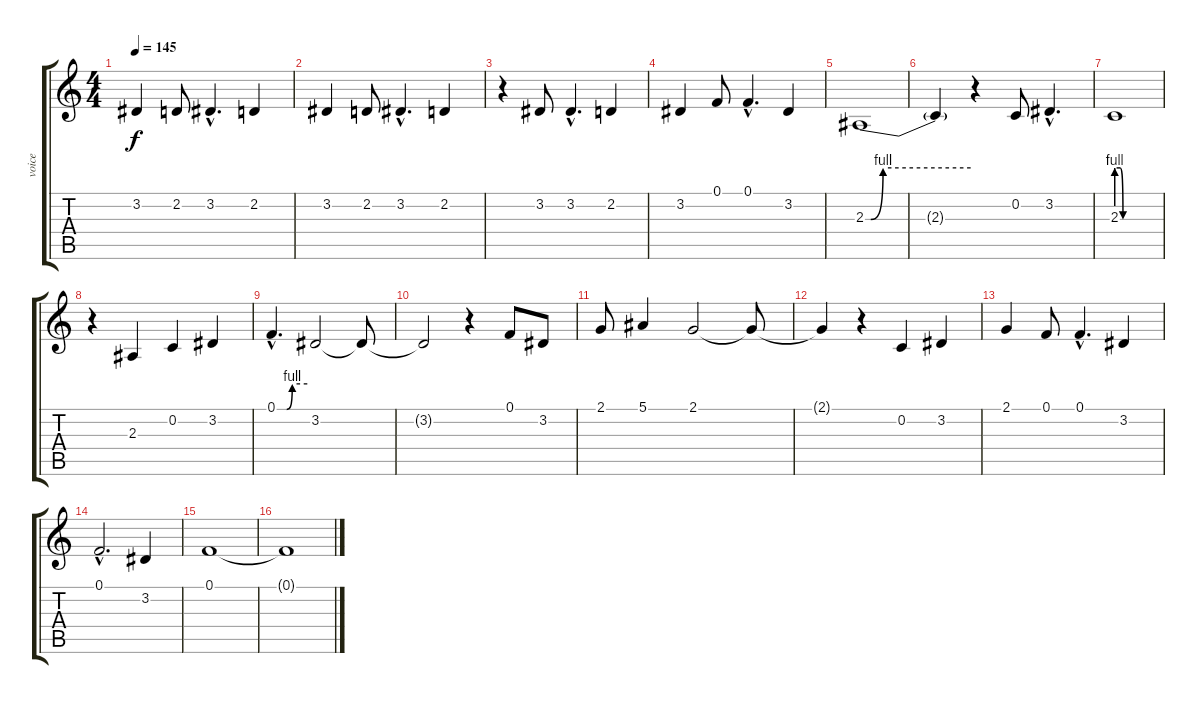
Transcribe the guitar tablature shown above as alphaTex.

\track ("voice" "voice") {instrument panflute}
\staff {score tabs}
\tuning (F4 C4 Ab3 Eb3 Bb2 F2) {hide}
\ts (4 4)
\tempo 145
\clef g2
\ks c
3.2.4{dy f} 2.2.8 3.2{hac}.4{d} 2.2.4 |
3.2.4 2.2.8 3.2{hac}.4{d} 2.2.4 |
r.4 3.2.8 3.2{hac}.4{d} 2.2.4 |
3.2.4 0.1.8 0.1{hac}.4{d} 3.2.4 |
2.3{be (custom 0 0 3 0 10 4 60 4)}.1 |
2.3{t}.4 r.4 0.2.8 3.2{hac}.4{d} |
2.3{be (custom 0 4 5 4 9 0 40 0 60 0)}.1 |
r.4 2.3.4 0.2.4 3.2.4 |
0.1{be (custom 0 0 19 0 30 4 60 4) hac}.4{d} 3.2.2 3.2{t}.8 |
3.2{t}.2 r.4 0.1.8 3.2.8 |
2.1.8 5.1.4 2.1.2 2.1{t}.8 |
2.1{t}.4 r.4 0.2.4 3.2.4 |
2.1.4 0.1.8 0.1{hac}.4{d} 3.2.4 |
0.1{hac}.2{d} 3.2.4 |
0.1.1 |
0.1{t}.1
